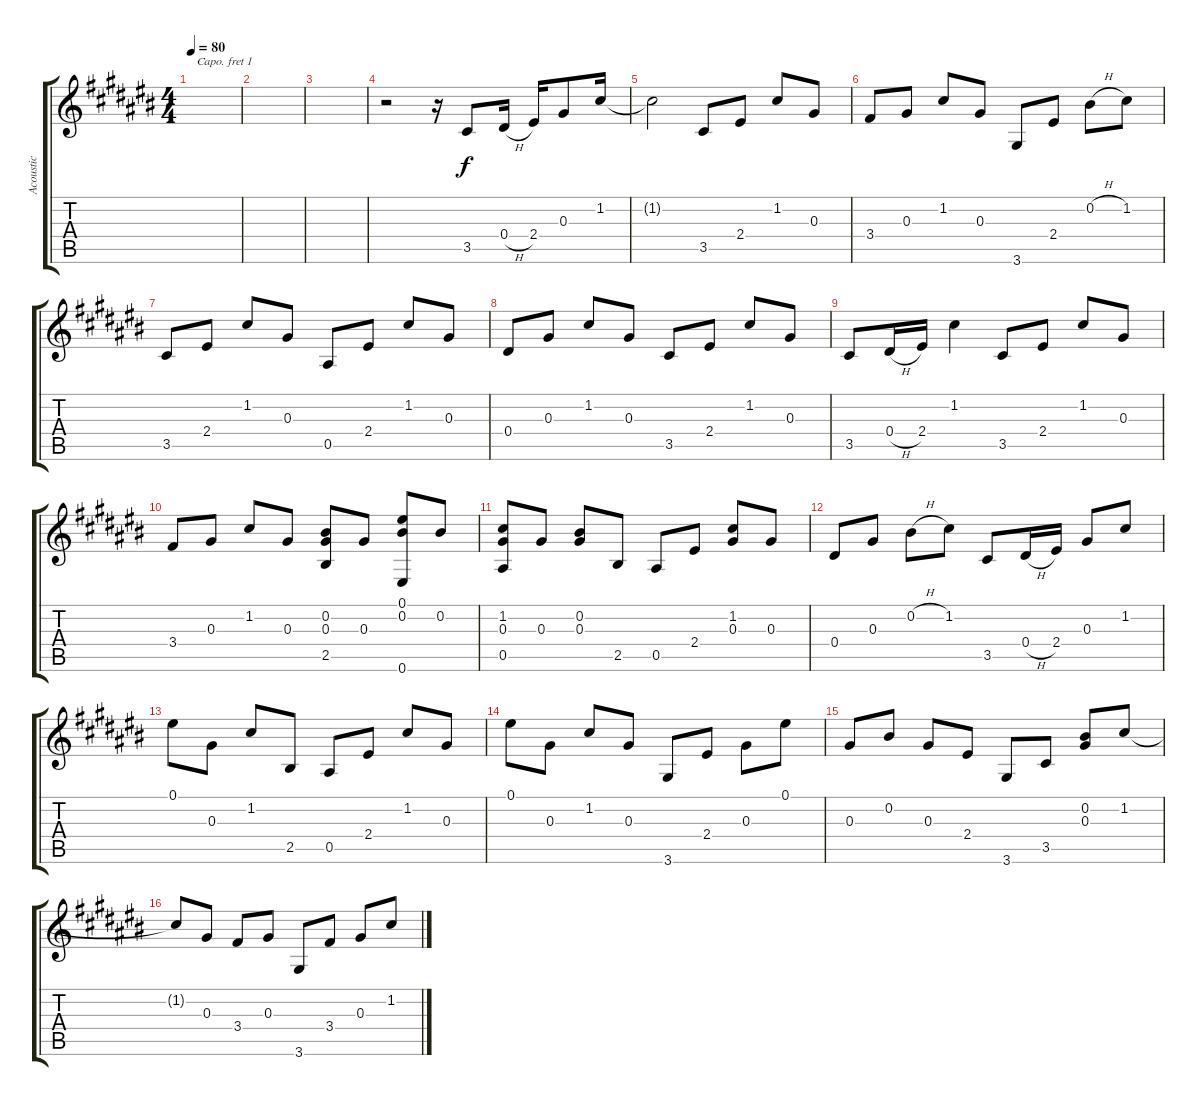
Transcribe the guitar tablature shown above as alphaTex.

\track ("Acoustic" "Acoustic") {instrument acousticguitarsteel}
\staff {score tabs}
\capo 1
\tuning (E4 B3 G3 D3 A2 E2) {hide}
\ts (4 4)
\tempo 80
\clef g2
\ks c#
|
|
|
r.2 r.16 3.5.8 0.4{h}.16 2.4.16 0.3.8 1.2.16 |
1.2{t}.2 3.5.8 2.4.8 1.2.8 0.3.8 |
3.4.8 0.3.8 1.2.8 0.3.8 3.6.8 2.4.8 0.2{h}.8 1.2.8 |
3.5.8 2.4.8 1.2.8 0.3.8 0.5.8 2.4.8 1.2.8 0.3.8 |
0.4.8 0.3.8 1.2.8 0.3.8 3.5.8 2.4.8 1.2.8 0.3.8 |
3.5.8 0.4{h}.16 2.4.16 1.2.4 3.5.8 2.4.8 1.2.8 0.3.8 |
3.4.8 0.3.8 1.2.8 0.3.8 (0.2 0.3 2.5).8 0.3.8 (0.1 0.2 0.6).8 0.2.8 |
(1.2 0.3 0.5).8 0.3.8 (0.2 0.3).8 2.5.8 0.5.8 2.4.8 (1.2 0.3).8 0.3.8 |
0.4.8 0.3.8 0.2{h}.8 1.2.8 3.5.8 0.4{h}.16 2.4.16 0.3.8 1.2.8 |
0.1.8 0.3.8 1.2.8 2.5.8 0.5.8 2.4.8 1.2.8 0.3.8 |
0.1.8 0.3.8 1.2.8 0.3.8 3.6.8 2.4.8 0.3.8 0.1.8 |
0.3.8 0.2.8 0.3.8 2.4.8 3.6.8 3.5.8 (0.2 0.3).8 1.2.8 |
1.2{t}.8 0.3.8 3.4.8 0.3.8 3.6.8 3.4.8 0.3.8 1.2.8
